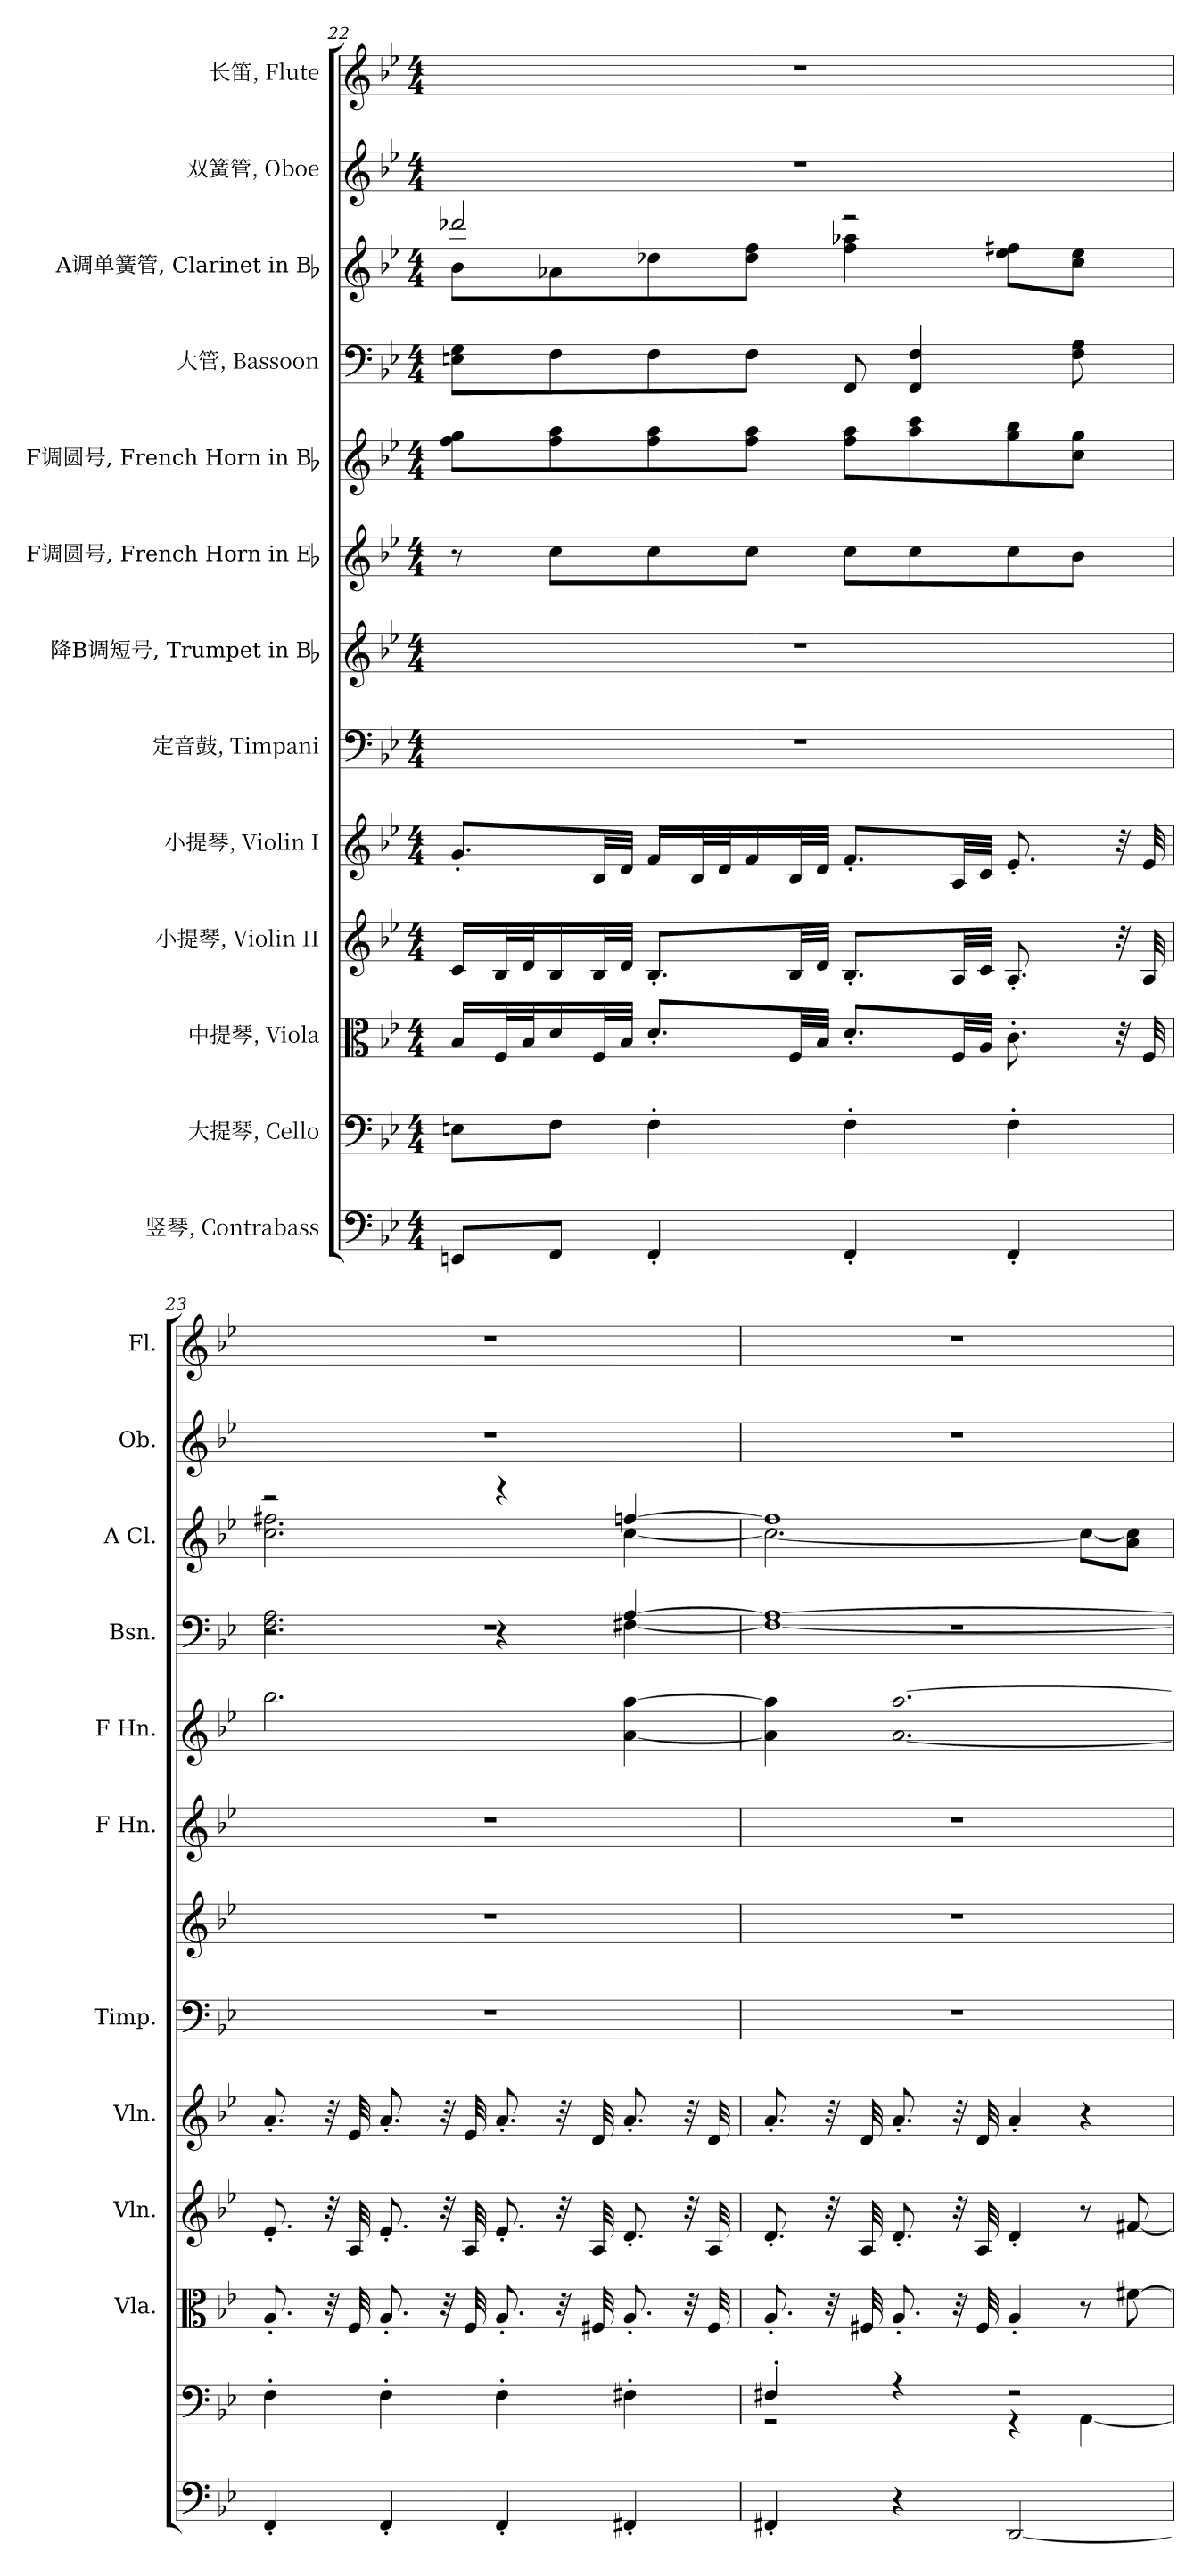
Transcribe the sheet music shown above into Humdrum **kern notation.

**kern	**kern	**kern	**kern	**kern	**kern	**kern	**kern	**kern	**kern	**kern	**kern	**kern
*part13	*part12	*part11	*part10	*part9	*part8	*part7	*part6	*part5	*part4	*part3	*part2	*part1
*staff13	*staff12	*staff11	*staff10	*staff9	*staff8	*staff7	*staff6	*staff5	*staff4	*staff3	*staff2	*staff1
*I"竖琴, Contrabass	*I"大提琴, Cello	*I"中提琴, Viola	*I"小提琴, Violin II	*I"小提琴, Violin I	*I"定音鼓, Timpani	*I"降B调短号, Trumpet in B-flat	*I"F调圆号, French Horn in E-flat	*I"F调圆号, French Horn in B-flat	*I"大管, Bassoon	*I"A调单簧管, Clarinet in B-flat	*I"双簧管, Oboe	*I"长笛, Flute
*	*	*I'Vla.	*I'Vln.	*I'Vln.	*I'Timp.	*	*I'F Hn.	*I'F Hn.	*I'Bsn.	*I'A Cl.	*I'Ob.	*I'Fl.
!!LO:PB:g=z
*clefF4	*clefF4	*clefC3	*clefG2	*clefG2	*clefF4	*clefG2	*clefG2	*clefG2	*clefF4	*clefG2	*clefG2	*clefG2
*	*	*	*	*	*	*ITrd1c2	*ITrd4c7	*ITrd4c7	*	*ITrd2c3	*	*
*k[b-e-]	*k[b-e-]	*k[b-e-]	*k[b-e-]	*k[b-e-]	*k[b-e-]	*k[b-e-a-d-]	*k[b-e-a-]	*k[b-e-a-]	*k[b-e-]	*k[f#]	*k[b-e-]	*k[b-e-]
*M4/4	*M4/4	*M4/4	*M4/4	*M4/4	*M4/4	*M4/4	*M4/4	*M4/4	*M4/4	*M4/4	*M4/4	*M4/4
=22	=22	=22	=22	=22	=22	=22	=22	=22	=22	=22	=22	=22
*	*	*	*	*	*	*	*	*	*	*^	*	*
8EEn/L	8En\L	16B-/LL	16c/LL	8.g'/L	1r	1r	8r	8b-\ 8cc\L	8En\ 8G\L	2bb-X/	8g\L	1r	1r
.	.	32F/L	32B-/L	.	.	.	.	.	.	.	.	.	.
.	.	32B-/J	32d/J	.	.	.	.	.	.	.	.	.	.
8FF/J	8F\J	16d/	16B-/	.	.	.	8f\L	8b-\ 8dd\	8F\	.	8fn\	.	.
.	.	32F/L	32B-/L	32B-/LL	.	.	.	.	.	.	.	.	.
.	.	32B-/JJJ	32d/JJJ	32d/JJJ	.	.	.	.	.	.	.	.	.
4FF'/	4F'\	8.d'/L	8.B-'/L	16f/LL	.	.	8f\	8b-\ 8dd\	8F\	.	8b-X\	.	.
.	.	.	.	32B-/L	.	.	.	.	.	.	.	.	.
.	.	.	.	32d/J	.	.	.	.	.	.	.	.	.
.	.	.	.	16f/	.	.	8f\J	8b-\ 8dd\J	8F\J	.	8b-\ 8dd\J	.	.
.	.	32F/LL	32B-/LL	32B-/L	.	.	.	.	.	.	.	.	.
.	.	32B-/JJJ	32d/JJJ	32d/JJJ	.	.	.	.	.	.	.	.	.
4FF'/	4F'\	8.d'/L	8.B-'/L	8.f'/L	.	.	8f\L	8b-\ 8dd\L	8FF/	2r	4dd\ 4ffn\	.	.
.	.	.	.	.	.	.	8f\	8dd\ 8ff\	4FF/ 4F/	.	.	.	.
.	.	32F/LL	32A/LL	32A/LL	.	.	.	.	.	.	.	.	.
.	.	32A/JJJ	32c/JJJ	32c/JJJ	.	.	.	.	.	.	.	.	.
4FF'/	4F'\	8.c'\	8.A'/	8.e-'/	.	.	8f\	8cc\ 8ee-\	.	.	8cc\ 8dd#X\L	.	.
.	.	.	.	.	.	.	8e-\J	8f\ 8cc\J	8F\ 8A\	.	8a\ 8cc\J	.	.
.	.	32r	32r	32r	.	.	.	.	.	.	.	.	.
.	.	32F/	32A/	32e-/	.	.	.	.	.	.	.	.	.
=23	=23	=23	=23	=23	=23	=23	=23	=23	=23	=23	=23	=23	=23
*	*	*	*	*	*	*	*	*	*^	*	*	*	*
*	*	*	*	*	*	*	*	*	*	*^	*	*	*	*
4FF'/	4F'\	8.A'/	8.e-'/	8.a'/	1r	1r	1r	2.ee-\	1r	2.F\ 2.A\	2r	2r	2.a\ 2.dd#X\	1r	1r
.	.	32r	32r	32r	.	.	.	.	.	.	.	.	.	.	.
.	.	32F/	32A/	32e-/	.	.	.	.	.	.	.	.	.	.	.
4FF'/	4F'\	8.A'/	8.e-'/	8.a'/	.	.	.	.	.	.	.	.	.	.	.
.	.	32r	32r	32r	.	.	.	.	.	.	.	.	.	.	.
.	.	32F/	32A/	32e-/	.	.	.	.	.	.	.	.	.	.	.
4FF'/	4F'\	8.A'/	8.e-'/	8.a'/	.	.	.	.	.	.	4r	4r	.	.	.
.	.	32r	32r	32r	.	.	.	.	.	.	.	.	.	.	.
.	.	32F#X/	32A/	32d/	.	.	.	.	.	.	.	.	.	.	.
4FF#X'/	4F#X'\	8.A'/	8.d'/	8.a'/	.	.	.	[4d\ [4dd\	.	[4F#X\	[4A/	[4ddn/	[4a\	.	.
.	.	32r	32r	32r	.	.	.	.	.	.	.	.	.	.	.
.	.	32F#/	32A/	32d/	.	.	.	.	.	.	.	.	.	.	.
!!LO:PB:g=z
=24	=24	=24	=24	=24	=24	=24	=24	=24	=24	=24	=24	=24	=24	=24	=24
*	*^	*	*	*	*	*	*	*	*	*	*	*	*	*	*
4FF#X'/	4F#X'/	2r	8.A'/	8.d'/	8.a'/	1r	1r	1r	4d\] 4dd\]	1r	1F#_	1A_	1dd]	2.a\_	1r	1r
.	.	.	32r	32r	32r	.	.	.	.	.	.	.	.	.	.	.
.	.	.	32F#X/	32A/	32d/	.	.	.	.	.	.	.	.	.	.	.
4r	4r	.	8.A'/	8.d'/	8.a'/	.	.	.	[2.d\ [2.dd\	.	.	.	.	.	.	.
.	.	.	32r	32r	32r	.	.	.	.	.	.	.	.	.	.	.
.	.	.	32F#/	32A/	32d/	.	.	.	.	.	.	.	.	.	.	.
[2DD/	2r	4r	4A'/	4d'/	4a'/	.	.	.	.	.	.	.	.	.	.	.
.	.	[4AA\	8r	8r	4r	.	.	.	.	.	.	.	.	8a\L_	.	.
.	.	.	[8f#X\	[8f#X/	.	.	.	.	.	.	.	.	.	8f#\ 8a\]J	.	.
*	*	*	*	*	*	*	*	*	*	*v	*v	*v	*	*	*	*
*	*v	*v	*	*	*	*	*	*	*	*	*v	*v	*	*
=	=	=	=	=	=	=	=	=	=	=	=	=
*-	*-	*-	*-	*-	*-	*-	*-	*-	*-	*-	*-	*-
